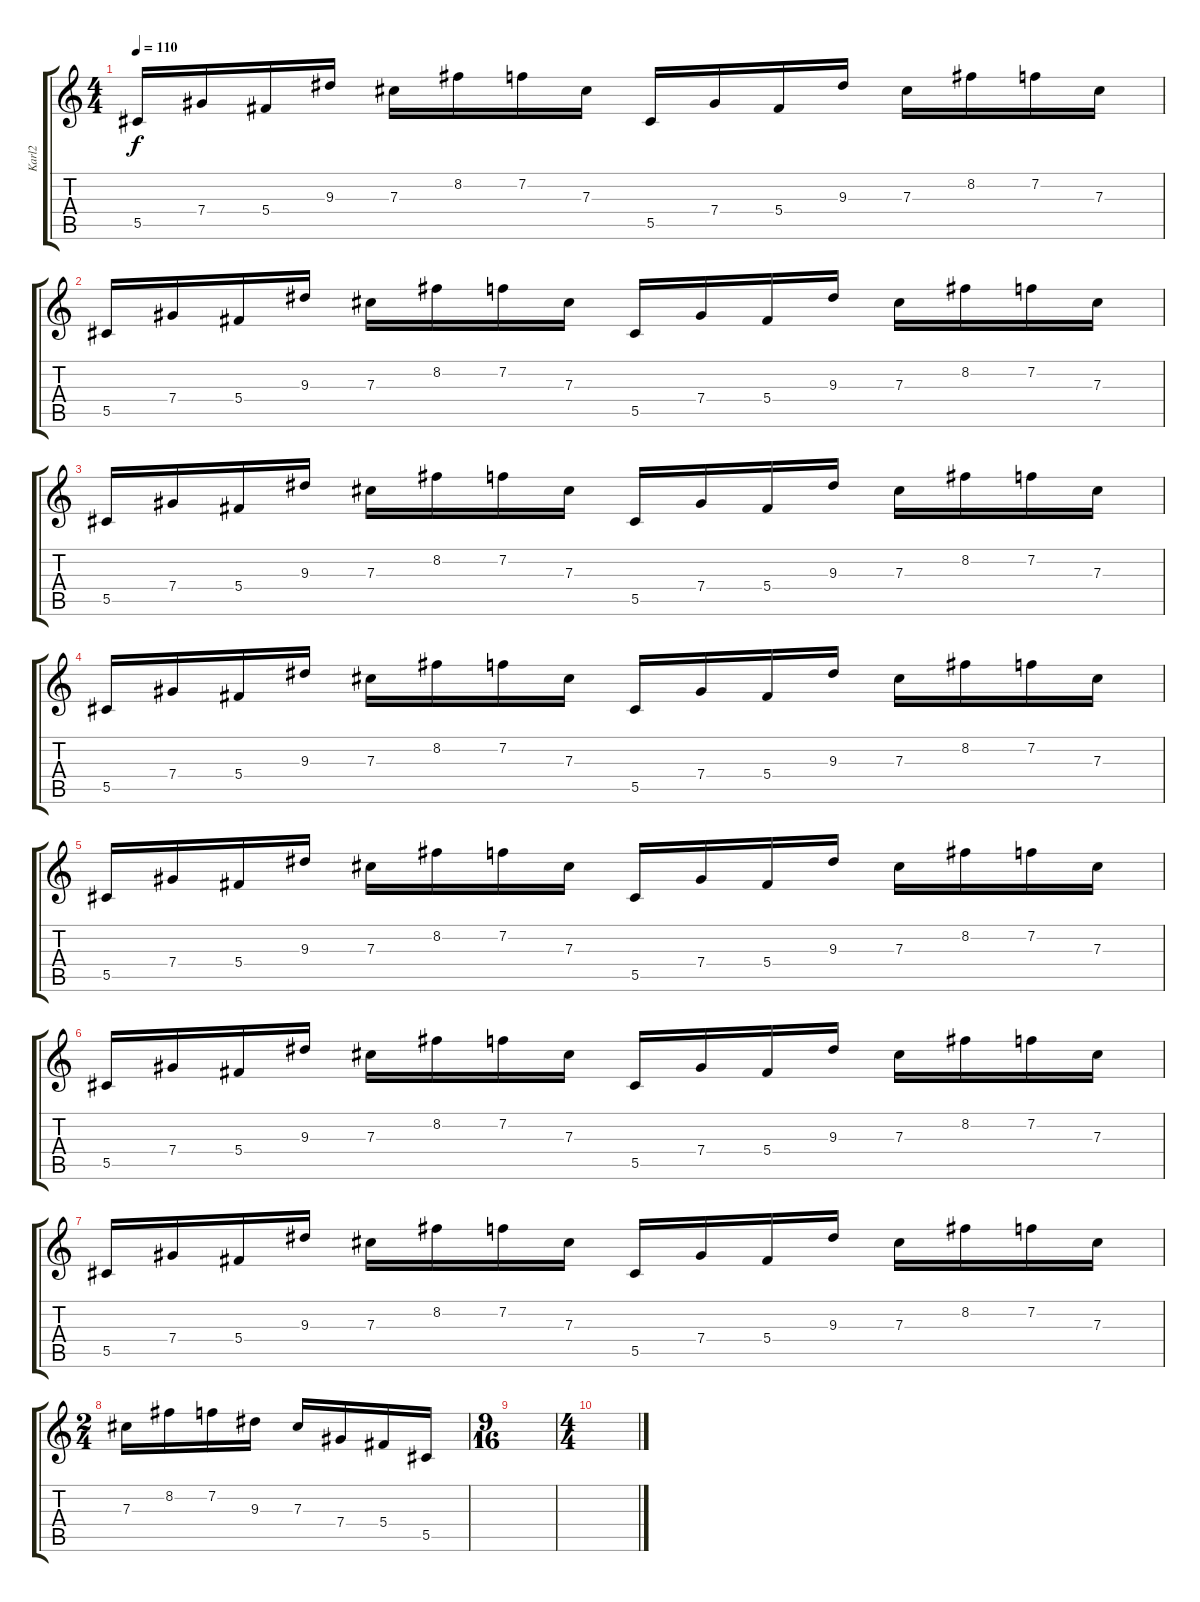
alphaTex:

\track ("Karl2" "Karl2") {instrument overdrivenguitar}
\staff {score tabs}
\tuning (Eb4 Bb3 Gb3 Db3 Ab2 Eb2) {hide}
\ts (4 4)
\tempo 110
\clef g2
\ks c
5.5.16{dy f} 7.4.16 5.4.16 9.3.16 7.3.16 8.2.16 7.2.16 7.3.16 5.5.16 7.4.16 5.4.16 9.3.16 7.3.16 8.2.16 7.2.16 7.3.16 |
5.5.16 7.4.16 5.4.16 9.3.16 7.3.16 8.2.16 7.2.16 7.3.16 5.5.16 7.4.16 5.4.16 9.3.16 7.3.16 8.2.16 7.2.16 7.3.16 |
5.5.16 7.4.16 5.4.16 9.3.16 7.3.16 8.2.16 7.2.16 7.3.16 5.5.16 7.4.16 5.4.16 9.3.16 7.3.16 8.2.16 7.2.16 7.3.16 |
5.5.16 7.4.16 5.4.16 9.3.16 7.3.16 8.2.16 7.2.16 7.3.16 5.5.16 7.4.16 5.4.16 9.3.16 7.3.16 8.2.16 7.2.16 7.3.16 |
5.5.16 7.4.16 5.4.16 9.3.16 7.3.16 8.2.16 7.2.16 7.3.16 5.5.16 7.4.16 5.4.16 9.3.16 7.3.16 8.2.16 7.2.16 7.3.16 |
5.5.16 7.4.16 5.4.16 9.3.16 7.3.16 8.2.16 7.2.16 7.3.16 5.5.16 7.4.16 5.4.16 9.3.16 7.3.16 8.2.16 7.2.16 7.3.16 |
5.5.16 7.4.16 5.4.16 9.3.16 7.3.16 8.2.16 7.2.16 7.3.16 5.5.16 7.4.16 5.4.16 9.3.16 7.3.16 8.2.16 7.2.16 7.3.16 |
\ts (2 4)
7.3.16 8.2.16 7.2.16 9.3.16 7.3.16 7.4.16 5.4.16 5.5.16 |
\ts (9 16)
|
\ts (4 4)
